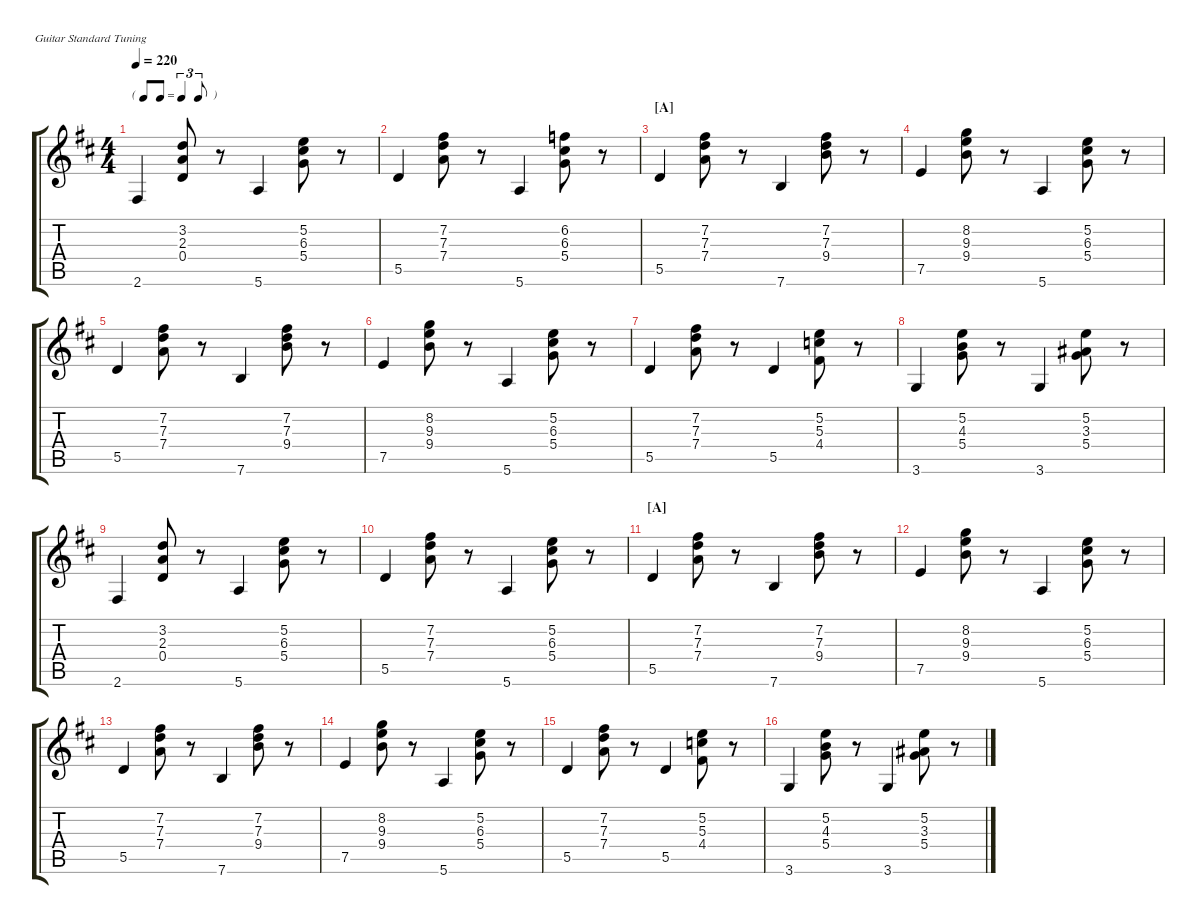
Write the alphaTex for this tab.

\hideDynamics
\singleTrackTrackNamePolicy hidden
\multiTrackTrackNamePolicy hidden
\firstSystemTrackNameOrientation horizontal
\otherSystemsTrackNameOrientation horizontal
\track ("Guitar II" "S-Gt") {instrument acousticguitarsteel}
\staff {score tabs}
\tuning (E4 B3 G3 D3 A2 E2)
\ts (4 4)
\tf triplet8th
\tempo 220
\clef g2
\ks d
2.6.4{dy mf} (3.2 2.3 0.4).8 r.8 5.6.4 (5.2 6.3 5.4).8 r.8 |
5.5.4 (7.2 7.3 7.4).8 r.8 5.6.4 (6.2 6.3 5.4).8 r.8 |
\section ("A" "")
5.5.4 (7.2 7.3 7.4).8 r.8 7.6.4 (7.2 7.3 9.4).8 r.8 |
7.5.4 (8.2 9.3 9.4).8 r.8 5.6.4 (5.2 6.3 5.4).8 r.8 |
5.5.4 (7.2 7.3 7.4).8 r.8 7.6.4 (7.2 7.3 9.4).8 r.8 |
7.5.4 (8.2 9.3 9.4).8 r.8 5.6.4 (5.2 6.3 5.4).8 r.8 |
5.5.4 (7.2 7.3 7.4).8 r.8 5.5.4 (5.2 5.3 4.4).8 r.8 |
3.6.4 (5.2 4.3 5.4).8 r.8 3.6.4 (5.2 3.3 5.4).8 r.8 |
2.6.4 (3.2 2.3 0.4).8 r.8 5.6.4 (5.2 6.3 5.4).8 r.8 |
5.5.4 (7.2 7.3 7.4).8 r.8 5.6.4 (5.2 6.3 5.4).8 r.8 |
\section ("A" "")
5.5.4 (7.2 7.3 7.4).8 r.8 7.6.4 (7.2 7.3 9.4).8 r.8 |
7.5.4 (8.2 9.3 9.4).8 r.8 5.6.4 (5.2 6.3 5.4).8 r.8 |
5.5.4 (7.2 7.3 7.4).8 r.8 7.6.4 (7.2 7.3 9.4).8 r.8 |
7.5.4 (8.2 9.3 9.4).8 r.8 5.6.4 (5.2 6.3 5.4).8 r.8 |
5.5.4 (7.2 7.3 7.4).8 r.8 5.5.4 (5.2 5.3 4.4).8 r.8 |
3.6.4 (5.2 4.3 5.4).8 r.8 3.6.4 (5.2 3.3 5.4).8 r.8
